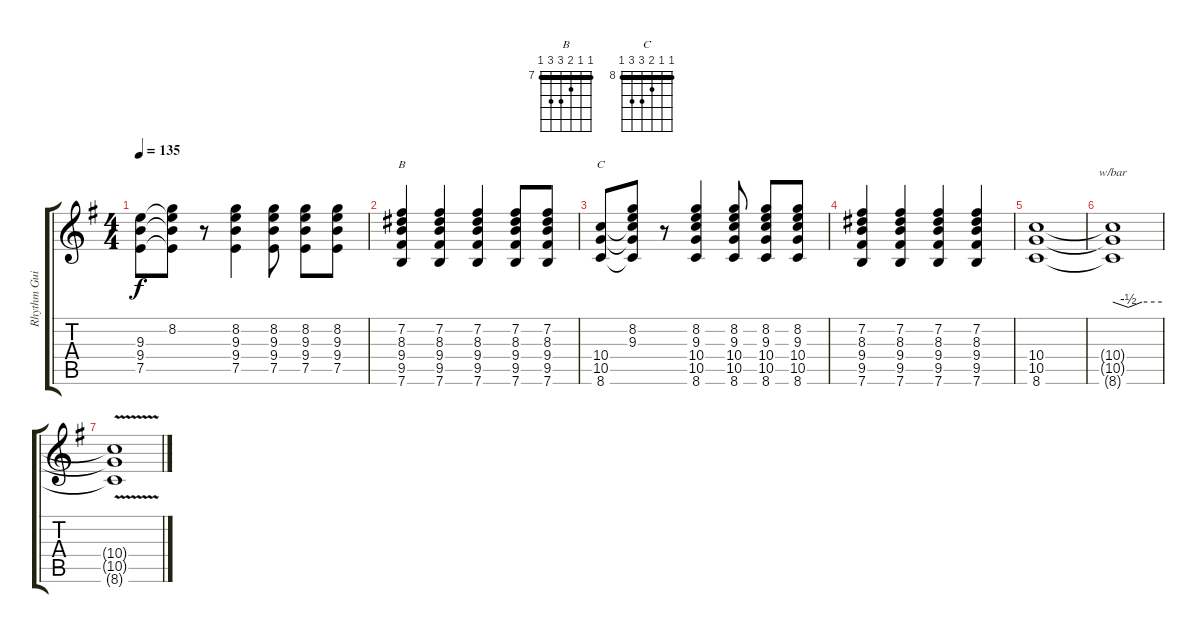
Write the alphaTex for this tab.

\track ("Rhythm Guitar" "Rhythm Gui") {instrument overdrivenguitar}
\staff {score tabs}
\tuning (E4 B3 G3 D3 A2 E2) {hide}
\chord ("B" 7 7 8 9 9 7) {firstfret 7 barre 7}
\chord ("C" 8 8 9 10 10 8) {firstfret 8 barre 8}
\ts (4 4)
\tempo 135
\clef g2
\ks g
(9.3 9.4 7.5).8{dy f} (8.2 9.3{t} 9.4{t} 7.5{t}).8 r.8 (8.2 9.3 9.4 7.5).4 (8.2 9.3 9.4 7.5).8 (8.2 9.3 9.4 7.5).8 (8.2 9.3 9.4 7.5).8 |
(7.2 8.3 9.4 9.5 7.6).4{ch "B"} (7.2 8.3 9.4 9.5 7.6).4 (7.2 8.3 9.4 9.5 7.6).4 (7.2 8.3 9.4 9.5 7.6).8 (7.2 8.3 9.4 9.5 7.6).8 |
(10.4 10.5 8.6).8{ch "C"} (8.2 9.3 10.4{t} 10.5{t} 8.6{t}).8 r.8 (8.2 9.3 10.4 10.5 8.6).4 (8.2 9.3 10.4 10.5 8.6).8 (8.2 9.3 10.4 10.5 8.6).8 (8.2 9.3 10.4 10.5 8.6).8 |
(7.2 8.3 9.4 9.5 7.6).4 (7.2 8.3 9.4 9.5 7.6).4 (7.2 8.3 9.4 9.5 7.6).4 (7.2 8.3 9.4 9.5 7.6).4 |
(10.4 10.5 8.6).1 |
(10.4{t} 10.5{t} 8.6{t}).1{tbe (custom default 0 0 19 -2 36 0 60 0)} |
(10.4{v t} 10.5{v t} 8.6{v t}).1
